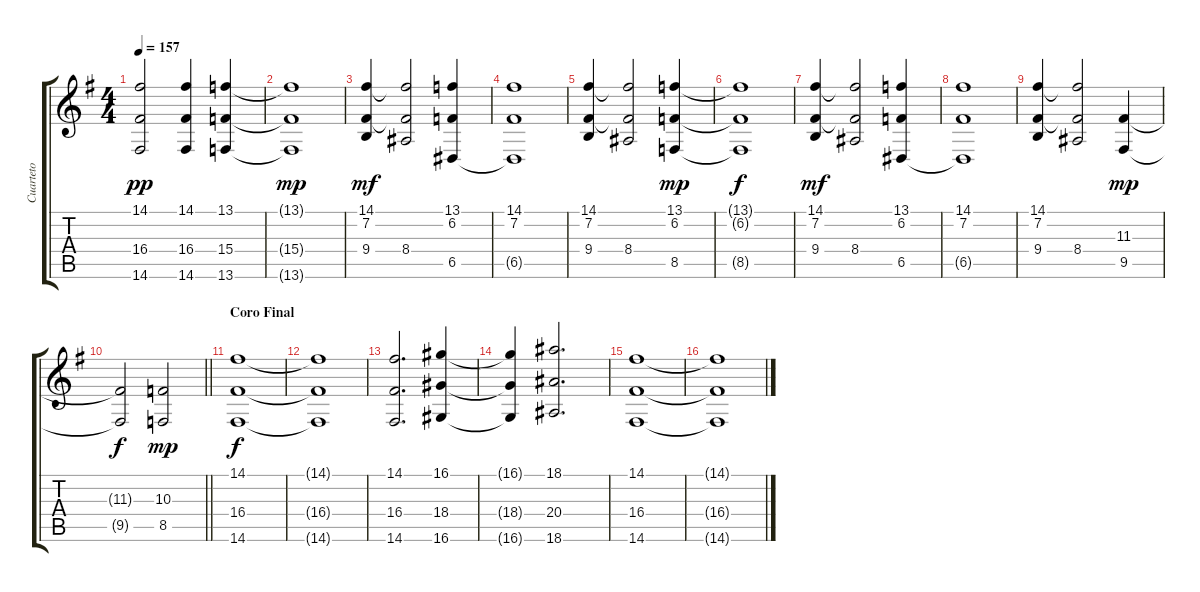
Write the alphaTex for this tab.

\track ("Cuarteto" "Cuarteto") {instrument stringensemble2}
\staff {score tabs}
\tuning (E4 B3 G3 D3 A2 E2) {hide}
\ts (4 4)
\tempo 157
\clef g2
\ks g
(14.1 16.4 14.6).2{dy pp} (14.1 16.4 14.6).4 (13.1 15.4 13.6).4 |
(13.1{t} 15.4{t} 13.6{t}).1{dy mp} |
(14.1 7.2 9.4).4{dy mf} (14.1{t} 7.2{t} 8.4).2 (13.1 6.2 6.5).4 |
(14.1 7.2 6.5{t}).1 |
(14.1 7.2 9.4).4 (14.1{t} 7.2{t} 8.4).2 (13.1 6.2 8.5).4{dy mp} |
(13.1{t} 6.2{t} 8.5{t}).1{dy f} |
(14.1 7.2 9.4).4{dy mf} (14.1{t} 7.2{t} 8.4).2 (13.1 6.2 6.5).4 |
(14.1 7.2 6.5{t}).1 |
(14.1 7.2 9.4).4 (14.1{t} 7.2{t} 8.4).2 (11.3 9.5).4{dy mp} |
\barLineRight lightlight
(11.3{t} 9.5{t}).2{dy f} (10.3 8.5).2{dy mp} |
\section ("" "Coro Final")
(14.1 16.4 14.6).1{dy f} |
(14.1{t} 16.4{t} 14.6{t}).1 |
(14.1 16.4 14.6).2{d} (16.1 18.4 16.6).4 |
(16.1{t} 18.4{t} 16.6{t}).4 (18.1 20.4 18.6).2{d} |
(14.1 16.4 14.6).1 |
(14.1{t} 16.4{t} 14.6{t}).1
